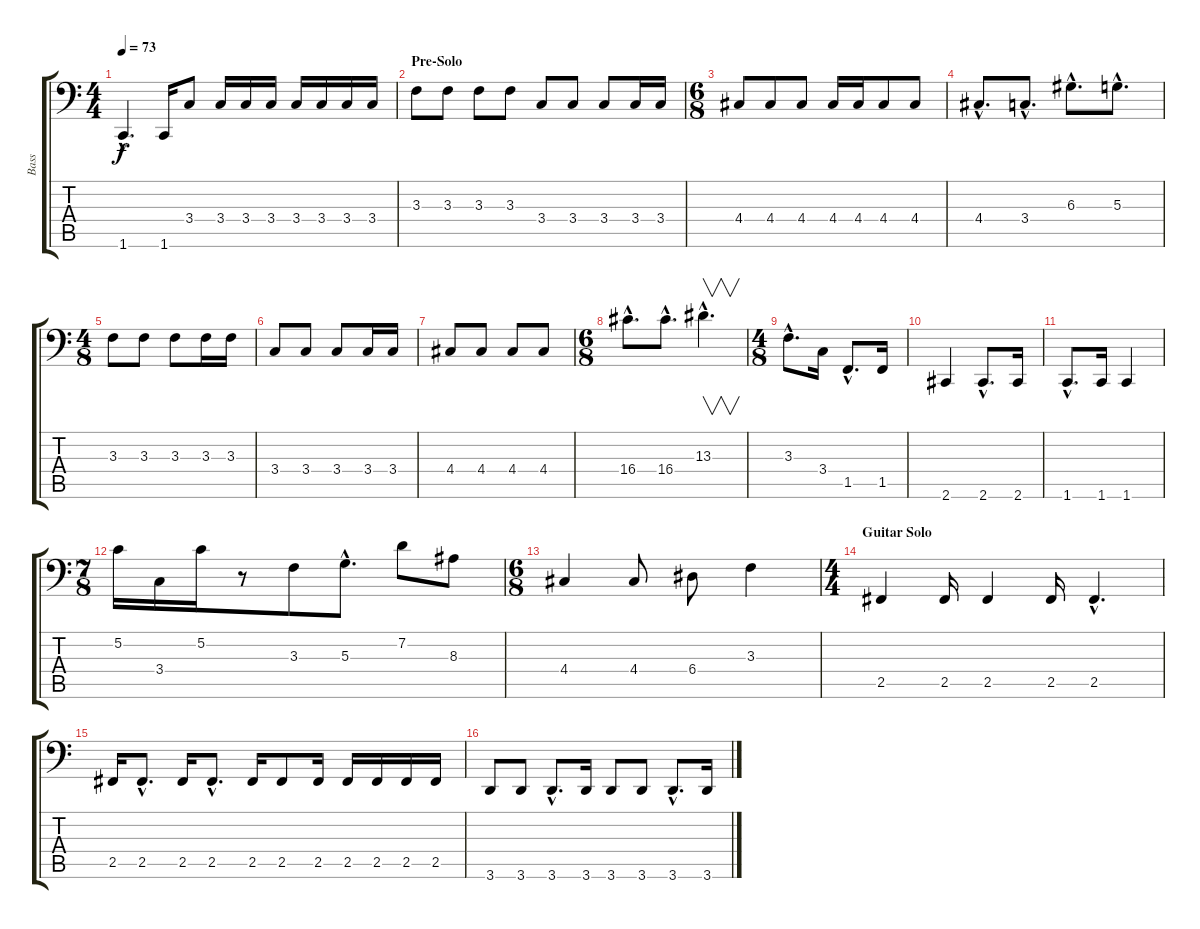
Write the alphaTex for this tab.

\track ("Bass" "Bass") {instrument electricbassfinger}
\staff {score tabs}
\tuning (C3 G2 D2 A1 E1 B0) {hide}
\ts (4 4)
\tempo 73
\clef f4
\ks c
1.6{hac}.4{d dy f} 1.6.16 3.4.8 3.4.16 3.4.16 3.4.16 3.4.16 3.4.16 3.4.16 3.4.16 |
\section ("" "Pre-Solo")
3.3.8 3.3.8 3.3.8 3.3.8 3.4.8 3.4.8 3.4.8 3.4.16 3.4.16 |
\ts (6 8)
4.4.8 4.4.8 4.4.8 4.4.16 4.4.16 4.4.8 4.4.8 |
4.4{hac}.8{d} 3.4{hac}.8{d} 6.3{hac}.8{d} 5.3{hac}.8{d} |
\ts (4 8)
3.3.8 3.3.8 3.3.8 3.3.16 3.3.16 |
3.4.8 3.4.8 3.4.8 3.4.16 3.4.16 |
4.4.8 4.4.8 4.4.8 4.4.8 |
\ts (6 8)
16.4{hac}.8{d} 16.4{hac}.8{d} 13.3{hac}.4{v d} |
\ts (4 8)
3.3{hac}.8{d} 3.4.16 1.5{hac}.8{d} 1.5.16 |
2.6.4 2.6{hac}.8{d} 2.6.16 |
1.6{hac}.8{d} 1.6.16 1.6.4 |
\ts (7 8)
5.2.16 3.4.16 5.2.16 r.8 3.3.8 5.3{hac}.8{d} 7.2.8 8.3.8 |
\ts (6 8)
4.4.4 4.4.8 6.4.8 3.3.4 |
\ts (4 4)
\section ("" "Guitar Solo")
2.5.4 2.5.16 2.5.4 2.5.16 2.5{hac}.4{d} |
2.5.16 2.5{hac}.8{d} 2.5.16 2.5{hac}.8{d} 2.5.16 2.5.8 2.5.16 2.5.16 2.5.16 2.5.16 2.5.16 |
3.6.8 3.6.8 3.6{hac}.8{d} 3.6.16 3.6.8 3.6.8 3.6{hac}.8{d} 3.6.16
